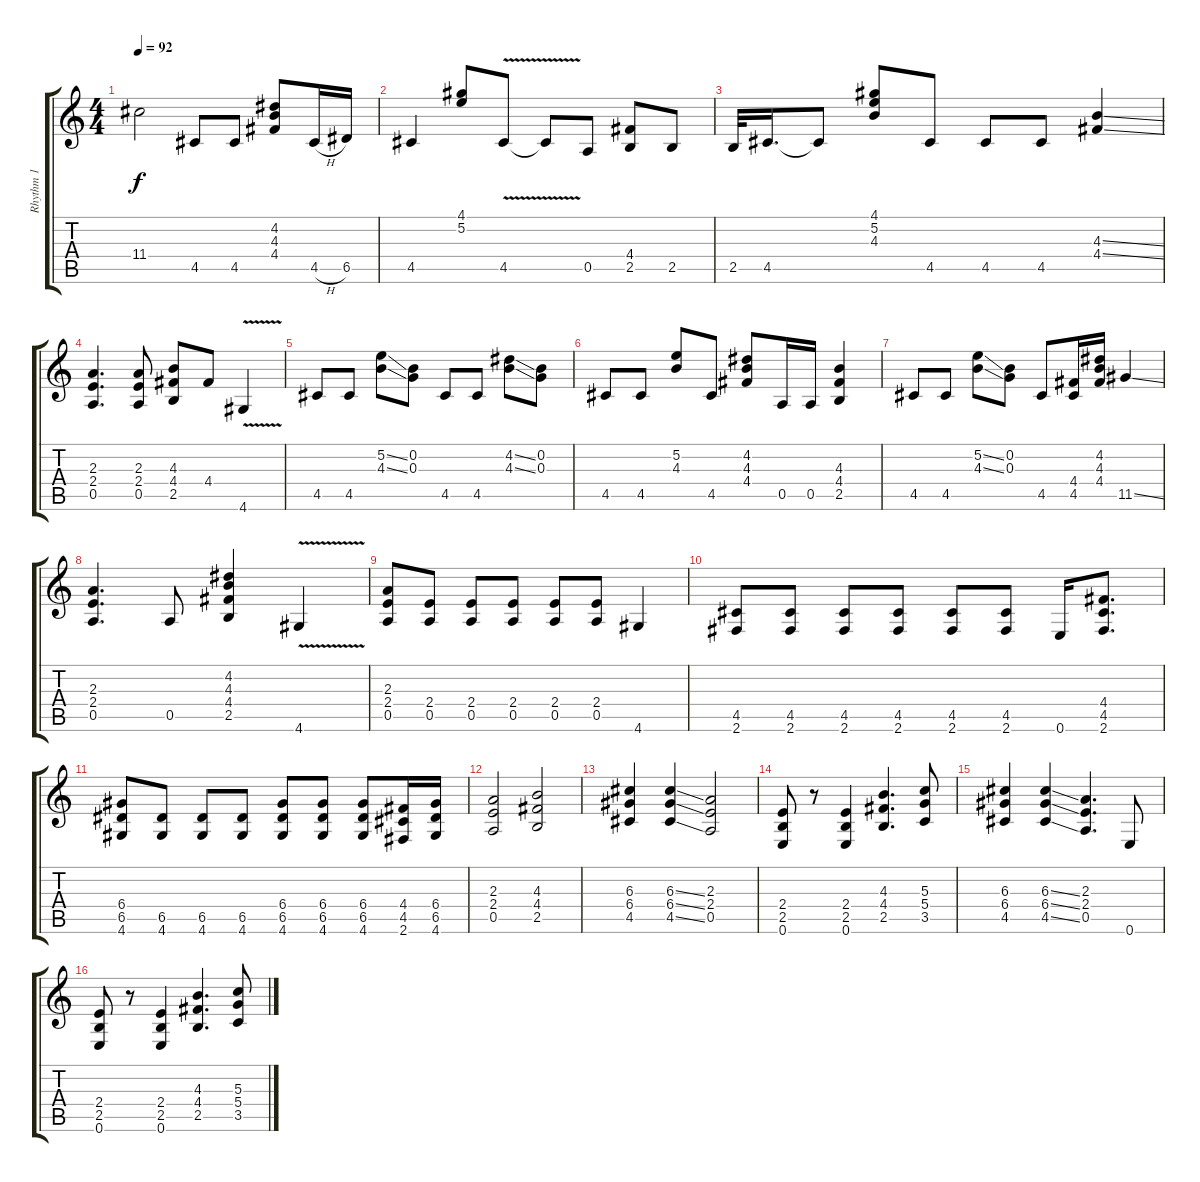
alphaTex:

\track ("Rhythm 1" "Rhythm 1") {instrument overdrivenguitar}
\staff {score tabs}
\tuning (E4 B3 G3 D3 A2 E2) {hide}
\ts (4 4)
\tempo 92
\clef g2
\ks c
11.4{t}.2{dy f} 4.5.8 4.5.8 (4.2 4.3 4.4).8 4.5{h}.16 6.5.16 |
4.5.4 (4.1 5.2).8 4.5{v}.8 4.5{t}.8 0.5.8 (4.4 2.5).8 2.5.8 |
2.5.32 4.5.16{d} 4.5{t}.8 (4.1 5.2 4.3).8 4.5.8 4.5.8 4.5.8 (4.3{ss} 4.4{ss}).4 |
(2.3 2.4 0.5).4{d} (2.3 2.4 0.5).8 (4.3 4.4 2.5).8 4.4.8 4.6{v}.4 |
4.5.8 4.5.8 (5.2{ss} 4.3{ss}).8 (0.2 0.3).8 4.5.8 4.5.8 (4.2{ss} 4.3{ss}).8 (0.2 0.3).8 |
4.5.8 4.5.8 (5.2 4.3).8 4.5.8 (4.2 4.3 4.4).8 0.5.16 0.5.16 (4.3 4.4 2.5).4 |
4.5.8 4.5.8 (5.2{ss} 4.3{ss}).8 (0.2 0.3).8 4.5.8 (4.4 4.5).16 (4.2 4.3 4.4).16 11.5{ss}.4 |
(2.3 2.4 0.5).4{d} 0.5.8 (4.2 4.3 4.4 2.5).4 4.6{v}.4 |
(2.3 2.4 0.5).8 (2.4 0.5).8 (2.4 0.5).8 (2.4 0.5).8 (2.4 0.5).8 (2.4 0.5).8 4.6.4 |
(4.5 2.6).8 (4.5 2.6).8 (4.5 2.6).8 (4.5 2.6).8 (4.5 2.6).8 (4.5 2.6).8 0.6.16 (4.4 4.5 2.6).8{d} |
(6.4 6.5 4.6).8 (6.5 4.6).8 (6.5 4.6).8 (6.5 4.6).8 (6.4 6.5 4.6).8 (6.4 6.5 4.6).8 (6.4 6.5 4.6).8 (4.4 4.5 2.6).16 (6.4 6.5 4.6).16 |
(2.3 2.4 0.5).2 (4.3 4.4 2.5).2 |
(6.3 6.4 4.5).4 (6.3{ss} 6.4{ss} 4.5{ss}).4 (2.3 2.4 0.5).2 |
(2.4 2.5 0.6).8 r.8 (2.4 2.5 0.6).4 (4.3 4.4 2.5).4{d} (5.3 5.4 3.5).8 |
(6.3 6.4 4.5).4 (6.3{ss} 6.4{ss} 4.5{ss}).4 (2.3 2.4 0.5).4{d} 0.6.8 |
(2.4 2.5 0.6).8 r.8 (2.4 2.5 0.6).4 (4.3 4.4 2.5).4{d} (5.3 5.4 3.5).8
